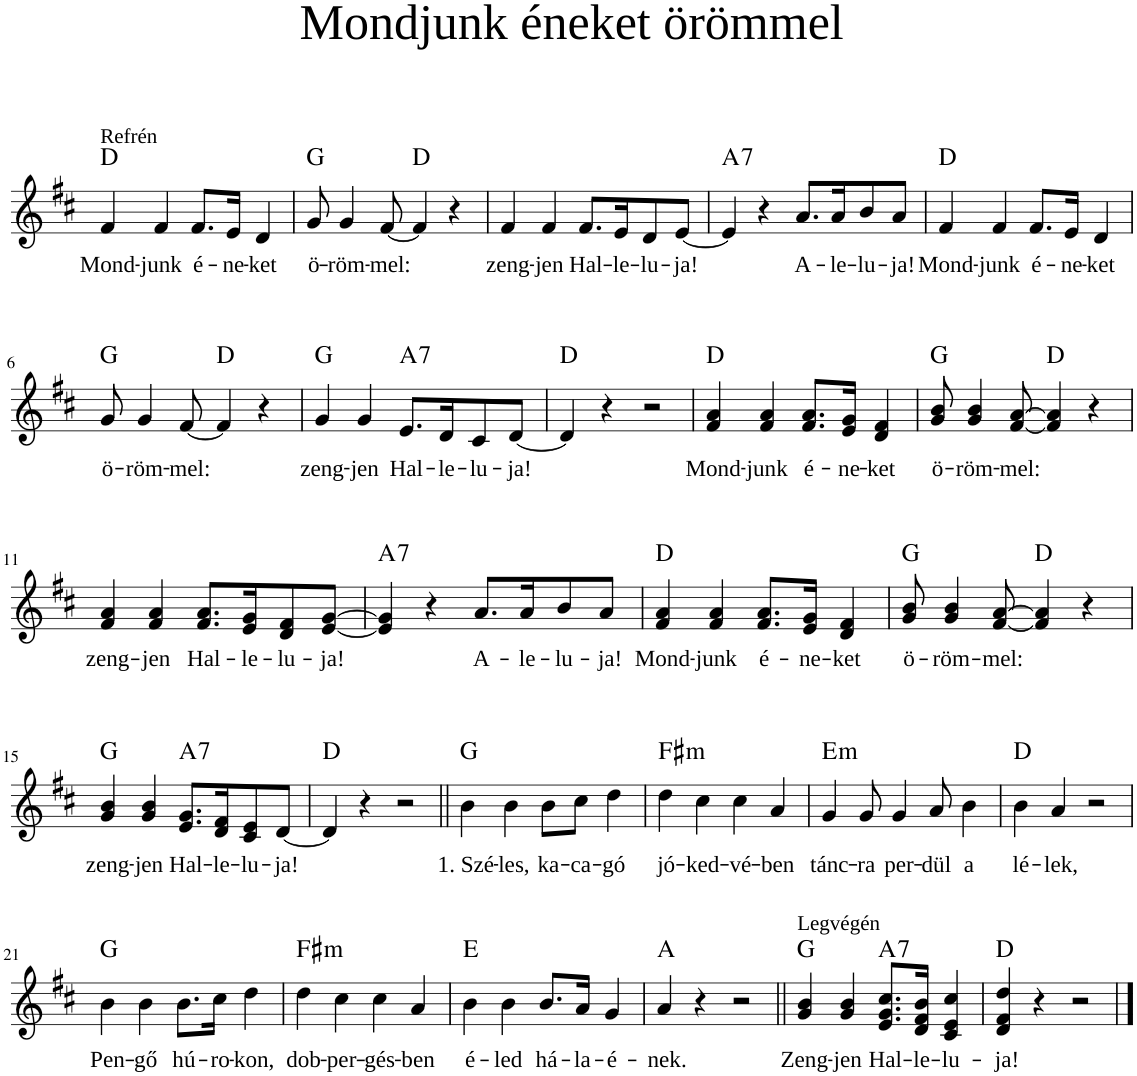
**kern	**text	**harte
*part1	*part1	*part1
*staff1	*staff1	*
*I"Voice	*	*
*clefG2	*	*
*k[f#c#]	*	*
=1	=1	=1
!LO:TX:a:t=Refrén	!	!
!	!LO:LY:b	!
4f#/	Mond-	D:maj
!	!LO:LY:b	!
4f#/	-junk	.
!	!LO:LY:b	!
8.f#/L	é-	.
!	!LO:LY:b	!
16e/Jk	-ne-	.
!	!LO:LY:b	!
4d/	-ket	.
=2	=2	=2
!	!LO:LY:b	!
8g/	ö-	G:maj
!	!LO:LY:b	!
4g/	-röm-	.
!	!LO:LY:b	!
[8f#/	-mel:	.
4f#/]	.	D:maj
4r	.	.
=3	=3	=3
!	!LO:LY:b	!
4f#/	zeng-	.
!	!LO:LY:b	!
4f#/	-jen	.
!	!LO:LY:b	!
8.f#/L	Hal-	.
!	!LO:LY:b	!
16e/K	-le-	.
!	!LO:LY:b	!
8d/	-lu-	.
!	!LO:LY:b	!
[8e/J	-ja!	.
=4	=4	=4
!	!	!LO:H:kt=7
4e/]	.	A:7
4r	.	.
!	!LO:LY:b	!
8.a/L	A-	.
!	!LO:LY:b	!
16a/K	-le-	.
!	!LO:LY:b	!
8b/	-lu-	.
!	!LO:LY:b	!
8a/J	-ja!	.
=5	=5	=5
!	!LO:LY:b	!
4f#/	Mond-	D:maj
!	!LO:LY:b	!
4f#/	-junk	.
!	!LO:LY:b	!
8.f#/L	é-	.
!	!LO:LY:b	!
16e/Jk	-ne-	.
!	!LO:LY:b	!
4d/	-ket	.
!!LO:LB:g=z
=6	=6	=6
!	!LO:LY:b	!
8g/	ö-	G:maj
!	!LO:LY:b	!
4g/	-röm-	.
!	!LO:LY:b	!
[8f#/	-mel:	.
4f#/]	.	D:maj
4r	.	.
=7	=7	=7
!	!LO:LY:b	!
4g/	zeng-	G:maj
!	!LO:LY:b	!
4g/	-jen	.
!	!LO:LY:b	!LO:H:kt=7
8.e/L	Hal-	A:7
!	!LO:LY:b	!
16d/K	-le-	.
!	!LO:LY:b	!
8c#/	-lu-	.
!	!LO:LY:b	!
[8d/J	-ja!	.
=8	=8	=8
4d/]	.	D:maj
4r	.	.
2r	.	.
=9	=9	=9
!	!LO:LY:b	!
4f#/ 4a/	Mond-	D:maj
!	!LO:LY:b	!
4f#/ 4a/	-junk	.
!	!LO:LY:b	!
8.f#/ 8.a/L	é-	.
!	!LO:LY:b	!
16e/ 16g/Jk	-ne-	.
!	!LO:LY:b	!
4d/ 4f#/	-ket	.
=10	=10	=10
!	!LO:LY:b	!
8g/ 8b/	ö-	G:maj
!	!LO:LY:b	!
4g/ 4b/	-röm-	.
!	!LO:LY:b	!
[8f#/ [8a/	-mel:	.
4f#/] 4a/]	.	D:maj
4r	.	.
!!LO:LB:g=z
=11	=11	=11
!	!LO:LY:b	!
4f#/ 4a/	zeng-	.
!	!LO:LY:b	!
4f#/ 4a/	-jen	.
!	!LO:LY:b	!
8.f#/ 8.a/L	Hal-	.
!	!LO:LY:b	!
16e/ 16g/K	-le-	.
!	!LO:LY:b	!
8d/ 8f#/	-lu-	.
!	!LO:LY:b	!
[8e/ [8g/J	-ja!	.
=12	=12	=12
!	!	!LO:H:kt=7
4e/] 4g/]	.	A:7
4r	.	.
!	!LO:LY:b	!
8.a/L	A-	.
!	!LO:LY:b	!
16a/K	-le-	.
!	!LO:LY:b	!
8b/	-lu-	.
!	!LO:LY:b	!
8a/J	-ja!	.
=13	=13	=13
!	!LO:LY:b	!
4f#/ 4a/	Mond-	D:maj
!	!LO:LY:b	!
4f#/ 4a/	-junk	.
!	!LO:LY:b	!
8.f#/ 8.a/L	é-	.
!	!LO:LY:b	!
16e/ 16g/Jk	-ne-	.
!	!LO:LY:b	!
4d/ 4f#/	-ket	.
=14	=14	=14
!	!LO:LY:b	!
8g/ 8b/	ö-	G:maj
!	!LO:LY:b	!
4g/ 4b/	-röm-	.
!	!LO:LY:b	!
[8f#/ [8a/	-mel:	.
4f#/] 4a/]	.	D:maj
4r	.	.
!!LO:LB:g=z
=15	=15	=15
!	!LO:LY:b	!
4g/ 4b/	zeng-	G:maj
!	!LO:LY:b	!
4g/ 4b/	-jen	.
!	!LO:LY:b	!LO:H:kt=7
8.e/ 8.g/L	Hal-	A:7
!	!LO:LY:b	!
16d/ 16f#/K	-le-	.
!	!LO:LY:b	!
8c#/ 8e/	-lu-	.
!	!LO:LY:b	!
[8d/J	-ja!	.
=16	=16	=16
4d/]	.	D:maj
4r	.	.
2r	.	.
=17||	=17||	=17||
!	!LO:LY:b	!
4b\	1. Szé-	G:maj
!	!LO:LY:b	!
4b\	-les,	.
!	!LO:LY:b	!
8b\L	ka-	.
!	!LO:LY:b	!
8cc#\J	-ca-	.
!	!LO:LY:b	!
4dd\	-gó	.
=18	=18	=18
!	!LO:LY:b	!LO:H:kt=m
4dd\	jó-	F#:min
!	!LO:LY:b	!
4cc#\	-ked-	.
!	!LO:LY:b	!
4cc#\	-vé-	.
!	!LO:LY:b	!
4a/	-ben	.
=19	=19	=19
!	!LO:LY:b	!LO:H:kt=m
4g/	tánc-	E:min
!	!LO:LY:b	!
8g/	-ra	.
!	!LO:LY:b	!
4g/	per-	.
!	!LO:LY:b	!
8a/	-dül	.
!	!LO:LY:b	!
4b\	a	.
=20	=20	=20
!	!LO:LY:b	!
4b\	lé-	D:maj
!	!LO:LY:b	!
4a/	-lek,	.
2r	.	.
!!LO:LB:g=z
=21	=21	=21
!	!LO:LY:b	!
4b\	Pen-	G:maj
!	!LO:LY:b	!
4b\	-gő	.
!	!LO:LY:b	!
8.b\L	hú-	.
!	!LO:LY:b	!
16cc#\Jk	-ro-	.
!	!LO:LY:b	!
4dd\	-kon,	.
=22	=22	=22
!	!LO:LY:b	!LO:H:kt=m
4dd\	dob-	F#:min
!	!LO:LY:b	!
4cc#\	-per-	.
!	!LO:LY:b	!
4cc#\	-gés-	.
!	!LO:LY:b	!
4a/	-ben	.
=23	=23	=23
!	!LO:LY:b	!
4b\	é-	E:maj
!	!LO:LY:b	!
4b\	-led	.
!	!LO:LY:b	!
8.b/L	há-	.
!	!LO:LY:b	!
16a/Jk	-la-	.
!	!LO:LY:b	!
4g/	-é-	.
=24	=24	=24
!	!LO:LY:b	!
4a/	-nek.	A:maj
4r	.	.
2r	.	.
=25||	=25||	=25||
!LO:TX:a:t=Legvégén	!	!
!	!LO:LY:b	!
4g/ 4b/	Zeng-	G:maj
!	!LO:LY:b	!
4g/ 4b/	-jen	.
!	!LO:LY:b	!LO:H:kt=7
8.e/ 8.g/ 8.cc#/L	Hal-	A:7
!	!LO:LY:b	!
16d/ 16f#/ 16b/Jk	-le-	.
!	!LO:LY:b	!
4c#/ 4e/ 4cc#/	-lu-	.
=26	=26	=26
!	!LO:LY:b	!
4d/ 4f#/ 4dd/	-ja!	D:maj
4r	.	.
2r	.	.
==	==	==
*-	*-	*-
